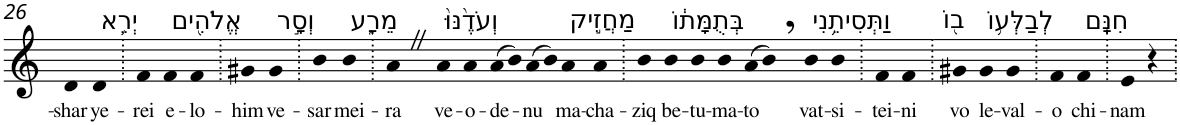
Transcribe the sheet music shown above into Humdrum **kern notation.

**kern	**text
*part1	*part1
*staff1	*staff1
*I"Piano	*
*I'Pno	*
!!LO:PB:g=z
*clefG2	*
*k[]	*
=26	=26
!	!LO:LY:b
4d	-shar
!LO:TX:a:t=יְרֵ֥א	!
!	!LO:LY:b
4d	ye-
=27.	=27.
!	!LO:LY:b
4f	-rei
!LO:TX:a:t=אֱלֹהִ֖ים	!
!	!LO:LY:b
4f	e-
!	!LO:LY:b
4f	-lo-
=28.	=28.
!	!LO:LY:b
4g#X	-him
!LO:TX:a:t=וְסָ֣ר	!
!	!LO:LY:b
4g#	ve-
=29.	=29.
!	!LO:LY:b
4b	-sar
!LO:TX:a:t=מֵרָ֑ע	!
!	!LO:LY:b
4b	mei-
=30.	=30.
!	!LO:LY:b
4aZ	-ra
!LO:TX:a:t=וְעֹדֶ֙נּוּ֙	!
!	!LO:LY:b
4a	ve-
!	!LO:LY:b
4a	-o-
!	!LO:LY:b
(8a	-de-
8b)	.
!	!LO:LY:b
(8a	-nu
8b)	.
!LO:TX:a:t=מַחֲזִ֣יק	!
!	!LO:LY:b
4a	ma-
!	!LO:LY:b
4a	-cha-
=31.	=31.
!	!LO:LY:b
4b	-ziq
!LO:TX:a:t=בְּתֻמָּת֔וֹ	!
!	!LO:LY:b
4b	be-
!	!LO:LY:b
4b	-tu-
!	!LO:LY:b
4b	-ma-
!	!LO:LY:b
(8a	-to
8b,)	.
!LO:TX:a:t=וַתְּסִיתֵ֥נִי	!
!	!LO:LY:b
4b	vat-
!	!LO:LY:b
4b	-si-
=32.	=32.
!	!LO:LY:b
4f	-tei-
!	!LO:LY:b
4f	-ni
=33.	=33.
!LO:TX:a:t=ב֖וֹ	!
!	!LO:LY:b
4g#X	vo
!LO:TX:a:t=לְבַלְּע֥וֹ	!
!	!LO:LY:b
4g#	le-
!	!LO:LY:b
4g#	-val-
=34.	=34.
!	!LO:LY:b
4f	-o
!LO:TX:a:t=חִנָּֽם	!
!	!LO:LY:b
4f	chi-
=35.	=35.
!	!LO:LY:b
4e	-nam
4r	.
=.	=.
*-	*-
